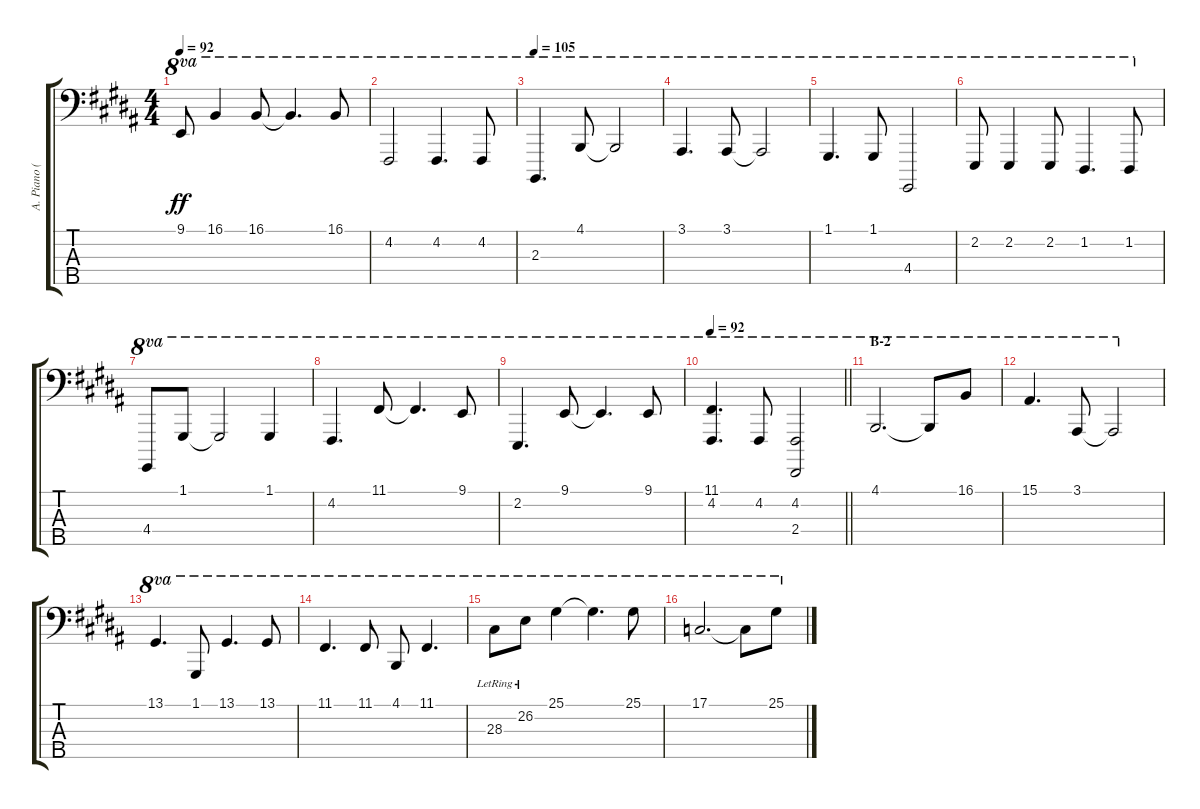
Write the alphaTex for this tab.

\track ("A. Piano (Left Hand)" "A. Piano (") {instrument acousticgrandpiano}
\staff {score tabs}
\tuning (G2 D2 A1 E1 B0) {hide}
\ts (4 4)
\tempo 92
\clef f4
\ks b
9.1.8{ot 8va dy ff} 16.1.4{ot 8va} 16.1.8{ot 8va} 16.1{t}.4{d ot 8va} 16.1.8{ot 8va} |
4.2.2{ot 8va} 4.2.4{d ot 8va} 4.2.8{ot 8va} |
\tempo 105
2.3.4{d ot 8va} 4.1.8{ot 8va} 4.1{t}.2{ot 8va} |
3.1.4{d ot 8va} 3.1.8{ot 8va} 3.1{t}.2{ot 8va} |
1.1.4{d ot 8va} 1.1.8{ot 8va} 4.4.2{ot 8va} |
2.2.8{ot 8va} 2.2.4{ot 8va} 2.2.8{ot 8va} 1.2.4{d ot 8va} 1.2.8{ot 8va} |
4.4.8{ot 8va} 1.1.8{ot 8va} 1.1{t}.2{ot 8va} 1.1.4{ot 8va} |
4.2.4{d ot 8va} 11.1.8{ot 8va} 11.1{t}.4{d ot 8va} 9.1.8{ot 8va} |
2.2.4{d ot 8va} 9.1.8{ot 8va} 9.1{t}.4{d ot 8va} 9.1.8{ot 8va} |
\tempo 92
\barLineRight lightlight
(11.1 4.2).4{d ot 8va} 4.2.8{ot 8va} (4.2 2.4).2{ot 8va} |
\section ("" "B-2")
4.1.2{d ot 8va} 4.1{t}.8{ot 8va} 16.1.8{ot 8va} |
15.1.4{d ot 8va} 3.1.8{ot 8va} 3.1{t}.2{ot 8va} |
13.1.4{d ot 8va} 1.1.8{ot 8va} 13.1.4{d ot 8va} 13.1.8{ot 8va} |
11.1.4{d ot 8va} 11.1.8{ot 8va} 4.1.8{ot 8va} 11.1.4{d ot 8va} |
28.3{lr}.8{ot 8va} 26.2{lr}.8{ot 8va} 25.1.4{ot 8va} 25.1{t}.4{d ot 8va} 25.1.8{ot 8va} |
17.1.2{d ot 8va} 17.1{t}.8{ot 8va} 25.1.8{ot 8va}
